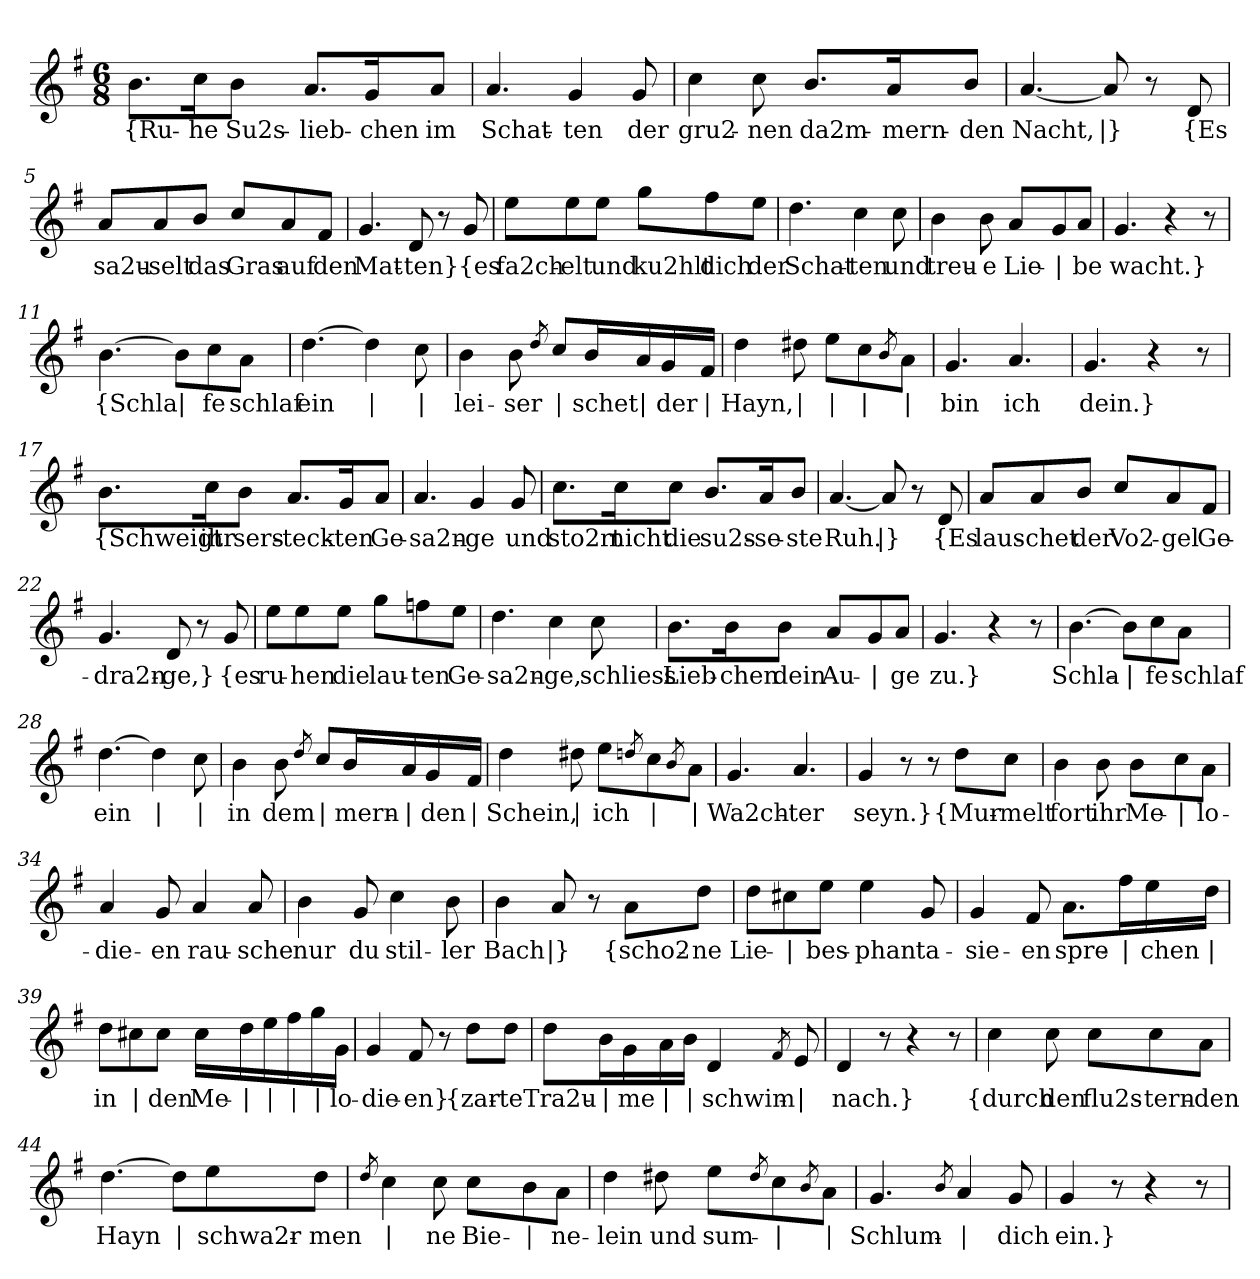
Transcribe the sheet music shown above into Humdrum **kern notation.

**kern	**text
*part1	*part1
*staff1	*staff1
*clefG2	*
*k[f#]	*
*M6/8	*
=1	=1
!	!LO:LY:b
8.b\L	{Ru-
!	!LO:LY:b
16cc\K	-he
!	!LO:LY:b
8b\J	Su2s-
!	!LO:LY:b
8.a/L	-lieb-
!	!LO:LY:b
16g/K	-chen
!	!LO:LY:b
8a/J	im
=2	=2
!	!LO:LY:b
4.a/	Schat-
!	!LO:LY:b
4g/	-ten
!	!LO:LY:b
8g/	der
=3	=3
!	!LO:LY:b
4cc\	gru2-
!	!LO:LY:b
8cc\	-nen
!	!LO:LY:b
8.b/L	da2m-
!	!LO:LY:b
16a/K	-mern-
!	!LO:LY:b
8b/J	-den
=4	=4
!	!LO:LY:b
[4.a/	Nacht,
!	!LO:LY:b
8a/]	|}
8r	.
!	!LO:LY:b
8d/	{Es
!!LO:LB:g=z
=5	=5
!	!LO:LY:b
8a/L	sa2u-
!	!LO:LY:b
8a/	-selt
!	!LO:LY:b
8b/J	das
!	!LO:LY:b
8cc/L	Gras
!	!LO:LY:b
8a/	auf
!	!LO:LY:b
8f#/J	den
=6	=6
!	!LO:LY:b
4.g/	Mat-
!	!LO:LY:b
8d/	-ten}
8r	.
!	!LO:LY:b
8g/	{es
=7	=7
!	!LO:LY:b
8ee\L	fa2ch-
!	!LO:LY:b
8ee\	-elt
!	!LO:LY:b
8ee\J	und
!	!LO:LY:b
8gg\L	ku2hlt
!	!LO:LY:b
8ff#\	dich
!	!LO:LY:b
8ee\J	der
=8	=8
!	!LO:LY:b
4.dd\	Schat-
!	!LO:LY:b
4cc\	ten
!	!LO:LY:b
8cc\	und
!!LO:LB:g=z
=9	=9
!	!LO:LY:b
4b\	treu-
!	!LO:LY:b
8b\	-e
!	!LO:LY:b
8a/L	Lie-
!	!LO:LY:b
8g/	|
!	!LO:LY:b
8a/J	-be
=10	=10
!	!LO:LY:b
4.g/	wacht.}
4r	.
8r	.
=11	=11
!	!LO:LY:b
[4.b\	{Schla
!	!LO:LY:b
8b\L]	|
!	!LO:LY:b
8cc\	-fe
!	!LO:LY:b
8a\J	schlaf
=12	=12
!	!LO:LY:b
[4.dd\	ein
!	!LO:LY:b
4dd\]	|
!	!LO:LY:b
8cc\	|
=13	=13
!	!LO:LY:b
4b\	lei-
!	!LO:LY:b
8b\	-ser
8qdd/	.
!	!LO:LY:b
8cc/L	|
!	!LO:LY:b
16b/L	-schet
!	!LO:LY:b
16a/	|
!	!LO:LY:b
16g/	der
!	!LO:LY:b
16f#/JJ	|
=14	=14
!	!LO:LY:b
4dd\	Hayn,
!	!LO:LY:b
8dd#X\	|
!	!LO:LY:b
8ee\L	|
!	!LO:LY:b
8cc\	|
8qb/	.
!	!LO:LY:b
8a\J	|
!!LO:LB:g=z
=15	=15
!	!LO:LY:b
4.g/	bin
!	!LO:LY:b
4.a/	ich
=16	=16
!	!LO:LY:b
4.g/	dein.}
4r	.
8r	.
=17	=17
!	!LO:LY:b
8.b\L	{Schweigt
!	!LO:LY:b
16cc\K	ihr
!	!LO:LY:b
8b\J	sers-
!	!LO:LY:b
8.a/L	-teck-
!	!LO:LY:b
16g/K	-ten
!	!LO:LY:b
8a/J	Ge-
=18	=18
!	!LO:LY:b
4.a/	-sa2n-
!	!LO:LY:b
4g/	-ge
!	!LO:LY:b
8g/	und
=19	=19
!	!LO:LY:b
8.cc\L	sto2rt
!	!LO:LY:b
16cc\K	nicht
!	!LO:LY:b
8cc\J	die
!	!LO:LY:b
8.b/L	su2s-
!	!LO:LY:b
16a/K	-se-
!	!LO:LY:b
8b/J	-ste
!!LO:LB:g=z
=20	=20
!	!LO:LY:b
[4.a/	Ruh.
!	!LO:LY:b
8a/]	|}
8r	.
!	!LO:LY:b
8d/	{Es
=21	=21
!	!LO:LY:b
8a/L	laus-
!	!LO:LY:b
8a/	-chet
!	!LO:LY:b
8b/J	der
!	!LO:LY:b
8cc/L	Vo2-
!	!LO:LY:b
8a/	-gel
!	!LO:LY:b
8f#/J	Ge-
=22	=22
!	!LO:LY:b
4.g/	-dra2n-
!	!LO:LY:b
8d/	-ge,}
8r	.
!	!LO:LY:b
8g/	{es
=23	=23
!	!LO:LY:b
8ee\L	ru-
!	!LO:LY:b
8ee\	-hen
!	!LO:LY:b
8ee\J	die
!	!LO:LY:b
8gg\L	lau-
!	!LO:LY:b
8ffn\	-ten
!	!LO:LY:b
8ee\J	Ge-
!!LO:LB:g=z
=24	=24
!	!LO:LY:b
4.dd\	-sa2n-
!	!LO:LY:b
4cc\	-ge,
!	!LO:LY:b
8cc\	schliess
=25	=25
!	!LO:LY:b
8.b\L	Lieb-
!	!LO:LY:b
16b\K	-chen
!	!LO:LY:b
8b\J	dein
!	!LO:LY:b
8a/L	Au-
!	!LO:LY:b
8g/	|
!	!LO:LY:b
8a/J	-ge
=26	=26
!	!LO:LY:b
4.g/	zu.}
4r	.
8r	.
=27	=27
!	!LO:LY:b
[4.b\	Schla-
!	!LO:LY:b
8b\L]	|
!	!LO:LY:b
8cc\	-fe
!	!LO:LY:b
8a\J	schlaf
=28	=28
!	!LO:LY:b
[4.dd\	ein
!	!LO:LY:b
4dd\]	|
!	!LO:LY:b
8cc\	|
!!LO:LB:g=z
=29	=29
!	!LO:LY:b
4b\	in
!	!LO:LY:b
8b\	dem
8qdd/	.
!	!LO:LY:b
8cc/L	|
!	!LO:LY:b
16b/L	-mern-
!	!LO:LY:b
16a/	|
!	!LO:LY:b
16g/	-den
!	!LO:LY:b
16f#/JJ	|
=30	=30
!	!LO:LY:b
4dd\	Schein,
!	!LO:LY:b
8dd#X\	|
!	!LO:LY:b
8ee\L	ich
8qddn/	.
!	!LO:LY:b
8cc\	|
8qb/	.
!	!LO:LY:b
8a\J	|
=31	=31
!	!LO:LY:b
4.g/	Wa2ch-
!	!LO:LY:b
4.a/	-ter
=32	=32
!	!LO:LY:b
4g/	seyn.}
8r	.
8r	.
!	!LO:LY:b
8dd\L	{Mur-
!	!LO:LY:b
8cc\J	-melt
=33	=33
!	!LO:LY:b
4b\	fort
!	!LO:LY:b
8b\	ihr
!	!LO:LY:b
8b\L	Me-
!	!LO:LY:b
8cc\	|
!	!LO:LY:b
8a\J	-lo-
!!LO:LB:g=z
=34	=34
!	!LO:LY:b
4a/	-die-
!	!LO:LY:b
8g/	-en
!	!LO:LY:b
4a/	rau-
!	!LO:LY:b
8a/	-sche
=35	=35
!	!LO:LY:b
4b\	nur
!	!LO:LY:b
8g/	du
!	!LO:LY:b
4cc\	stil-
!	!LO:LY:b
8b\	-ler
=36	=36
!	!LO:LY:b
4b\	Bach
!	!LO:LY:b
8a/	|}
8r	.
!	!LO:LY:b
8a\L	{scho2-
!	!LO:LY:b
8dd\J	-ne
=37	=37
!	!LO:LY:b
8dd\L	Lie-
!	!LO:LY:b
8cc#X\	|
!	!LO:LY:b
8ee\J	-bes-
!	!LO:LY:b
4ee\	-phan
!	!LO:LY:b
8g/	-ta-
=38	=38
!	!LO:LY:b
4g/	-sie-
!	!LO:LY:b
8f#/	-en
!	!LO:LY:b
8.a\L	spre-
!	!LO:LY:b
16ff#\L	|
!	!LO:LY:b
16ee\	-chen
!	!LO:LY:b
16dd\JJ	|
!!LO:LB:g=z
=39	=39
!	!LO:LY:b
8dd\L	in
!	!LO:LY:b
8cc#X\	|
!	!LO:LY:b
8cc#\J	den
!	!LO:LY:b
16cc#\LL	Me-
!	!LO:LY:b
16dd\	|
!	!LO:LY:b
16ee\	|
!	!LO:LY:b
16ff#\	|
!	!LO:LY:b
16gg\	|
!	!LO:LY:b
16g\JJ	-lo-
=40	=40
!	!LO:LY:b
4g/	-die-
!	!LO:LY:b
8f#/	-en}
8r	.
!	!LO:LY:b
8dd\L	{zar-
!	!LO:LY:b
8dd\J	-te
=41	=41
!	!LO:LY:b
8dd\L	Tra2u-
!	!LO:LY:b
16b\L	|
!	!LO:LY:b
16g\	-me
!	!LO:LY:b
16a\	|
!	!LO:LY:b
16b\JJ	|
!	!LO:LY:b
4d/	schwim-
8qf#/	.
!	!LO:LY:b
8e/	|
=42	=42
!	!LO:LY:b
4d/	nach.}
8r	.
4r	.
8r	.
!!LO:LB:g=z
=43	=43
!	!LO:LY:b
4cc\	{durch
!	!LO:LY:b
8cc\	den
!	!LO:LY:b
8cc\L	flu2s-
!	!LO:LY:b
8cc\	-tern-
!	!LO:LY:b
8a\J	-den
=44	=44
!	!LO:LY:b
[4.dd\	Hayn
!	!LO:LY:b
8dd\L]	|
!	!LO:LY:b
8ee\	schwa2r-
!	!LO:LY:b
8dd\J	-men
=45	=45
8qdd/	.
!	!LO:LY:b
4cc\	|
!	!LO:LY:b
8cc\	-ne
!	!LO:LY:b
8cc\L	Bie-
!	!LO:LY:b
8b\	|
!	!LO:LY:b
8a\J	-ne-
=46	=46
!	!LO:LY:b
4dd\	-lein
!	!LO:LY:b
8dd#X\	und
!	!LO:LY:b
8ee\L	sum-
8qdd#/	.
!	!LO:LY:b
8cc\	|
8qb/	.
!	!LO:LY:b
8a\J	|
!!LO:PB:g=z
=47	=47
!	!LO:LY:b
4.g/	Schlum-
8qb/	.
!	!LO:LY:b
4a/	|
!	!LO:LY:b
8g/	dich
=48	=48
!	!LO:LY:b
4g/	ein.}
8r	.
4r	.
8r	.
=	=
*-	*-
